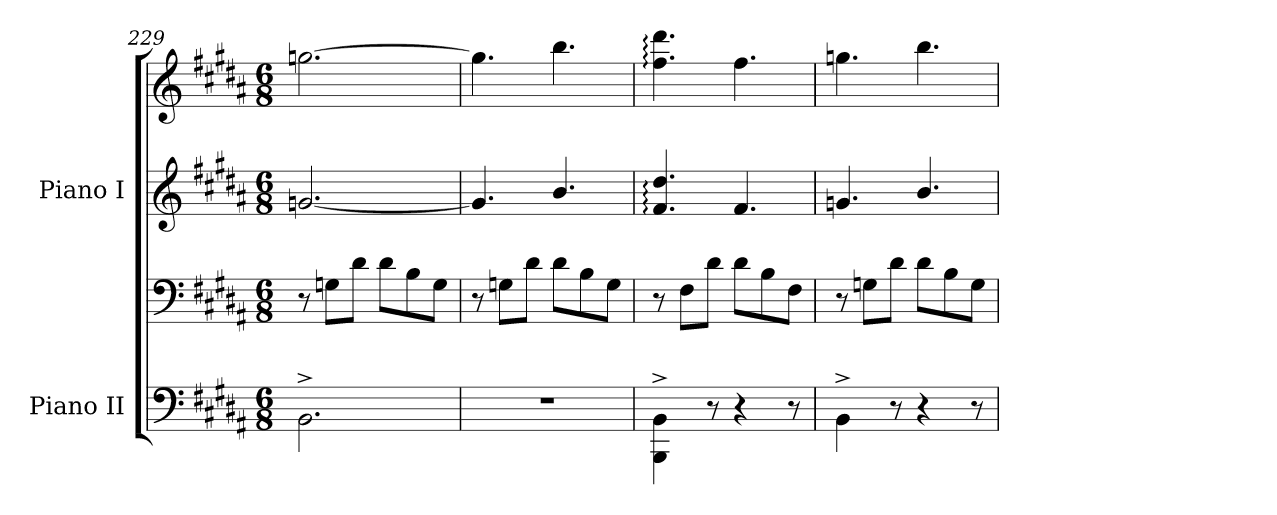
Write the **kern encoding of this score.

**kern	**kern	**kern	**kern
*part2	*part2	*part1	*part1
*staff4	*staff3	*staff2	*staff1
*I"Piano II	*	*I"Piano I	*
*I'Pno. II	*	*I'Pno. I	*
*clefF4	*clefF4	*clefG2	*clefG2
*k[f#c#g#d#a#]	*k[f#c#g#d#a#]	*k[f#c#g#d#a#]	*k[f#c#g#d#a#]
*M6/8	*M6/8	*M6/8	*M6/8
=229	=229	=229	=229
2.BB^\	8r	[2.gn/	[2.ggn\
.	8Gn\L	.	.
.	8d#\J	.	.
.	8d#\L	.	.
.	8B\	.	.
.	8G\J	.	.
!!LO:PB:g=z
=230	=230	=230	=230
2.r	8r	4.g/]	4.gg\]
.	8Gn\L	.	.
.	8d#\J	.	.
.	8d#\L	4.b/	4.bb\
.	8B\	.	.
.	8G\J	.	.
=231	=231	=231	=231
4BBB\^ 4BB\^	8r	4.f#/: 4.dd#/:	4.ff#\: 4.ddd#\:
.	8F#\L	.	.
8r	8d#\J	.	.
4r	8d#\L	4.f#/	4.ff#\
.	8B\	.	.
8r	8F#\J	.	.
=232	=232	=232	=232
4BB^\	8r	4.gn/	4.ggn\
.	8Gn\L	.	.
8r	8d#\J	.	.
4r	8d#\L	4.b/	4.bb\
.	8B\	.	.
8r	8G\J	.	.
=	=	=	=
*-	*-	*-	*-
